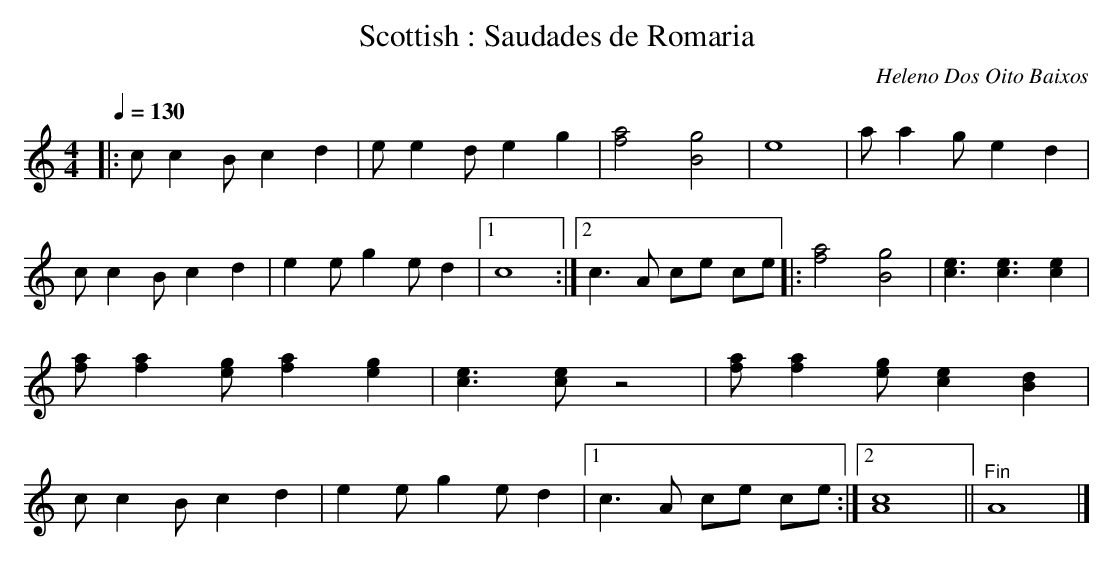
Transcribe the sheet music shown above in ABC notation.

X:1
T:Scottish : Saudades de Romaria
C:Heleno Dos Oito Baixos
L:1/8
Q:1/4=130
M:4/4
K:Cmaj
|: cc2B c2 d2 | ee2d e2 g2 | [f4a4] [B4g4] | e8 | aa2g e2 d2 | cc2B c2 d2 | \
e2 eg2e d2 |1 c8 :|2 c3A ce ce |: [f4a4] [B4g4] | [c3e3] [c3e3] [c2e2] | [fa] [f2a2] [eg] [f2a2] [e2g2] | \
[c3e3] [ce] z4 | [fa] [f2a2] [eg] [c2e2] [B2d2] | cc2B c2 d2 | e2 eg2e d2 |1 c3A ce ce :|2 [A8c8] || "^Fin" A8 |]
